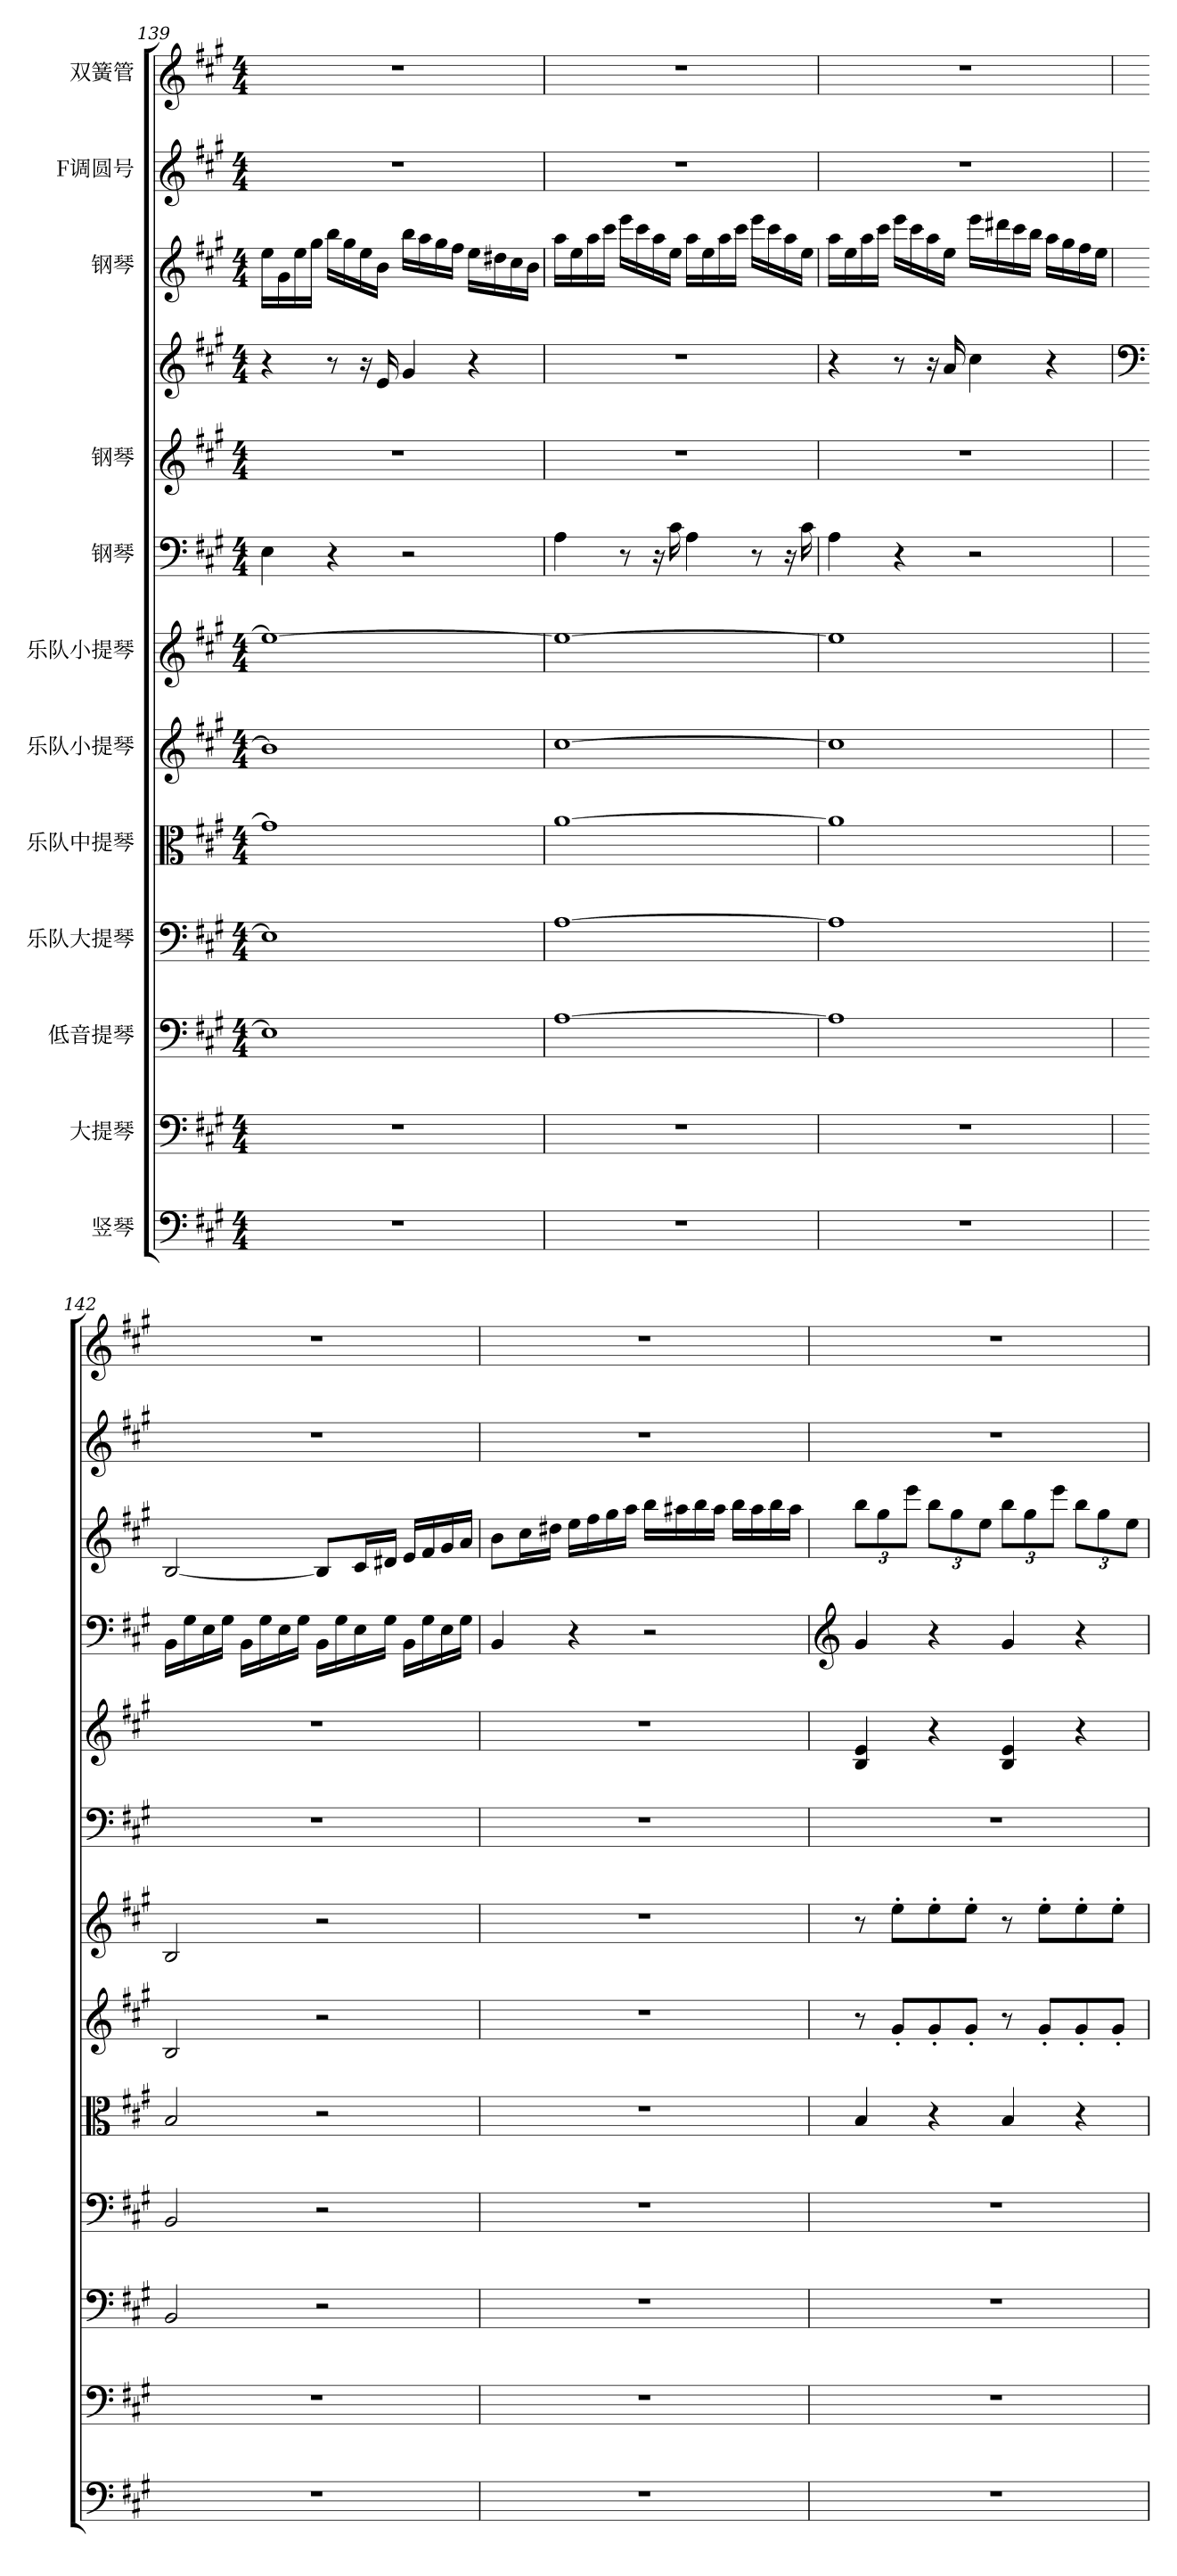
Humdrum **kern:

**kern	**kern	**kern	**kern	**kern	**kern	**kern	**kern	**kern	**kern	**kern	**kern	**kern
*part12	*part11	*part10	*part9	*part8	*part7	*part6	*part5	*part4	*part4	*part3	*part2	*part1
*staff13	*staff12	*staff11	*staff10	*staff9	*staff8	*staff7	*staff6	*staff5	*staff4	*staff3	*staff2	*staff1
*I"竖琴	*I"大提琴	*I"低音提琴	*I"乐队大提琴	*I"乐队中提琴	*I"乐队小提琴	*I"乐队小提琴	*I"钢琴	*I"钢琴	*	*I"钢琴	*I"F调圆号	*I"双簧管
*clefF4	*clefF4	*clefF4	*clefF4	*clefC3	*clefG2	*clefG2	*clefF4	*clefG2	*clefG2	*clefG2	*clefG2	*clefG2
*	*	*ITrd7c12	*	*	*	*	*	*	*	*	*ITrd4c7	*
*k[f#c#g#]	*k[f#c#g#]	*k[f#c#g#]	*k[f#c#g#]	*k[f#c#g#]	*k[f#c#g#]	*k[f#c#g#]	*k[f#c#g#]	*k[f#c#g#]	*k[f#c#g#]	*k[f#c#g#]	*k[f#c#]	*k[f#c#g#]
*M4/4	*M4/4	*M4/4	*M4/4	*M4/4	*M4/4	*M4/4	*M4/4	*M4/4	*M4/4	*M4/4	*M4/4	*M4/4
=139	=139	=139	=139	=139	=139	=139	=139	=139	=139	=139	=139	=139
1r	1r	1EE]	1E]	1g#]	1b]	1ee_	4E\	1r	4r	16ee\LL	1r	1r
.	.	.	.	.	.	.	.	.	.	16g#\	.	.
.	.	.	.	.	.	.	.	.	.	16ee\	.	.
.	.	.	.	.	.	.	.	.	.	16gg#\JJ	.	.
.	.	.	.	.	.	.	4r	.	8r	16bb\LL	.	.
.	.	.	.	.	.	.	.	.	.	16gg#\	.	.
.	.	.	.	.	.	.	.	.	16r	16ee\	.	.
.	.	.	.	.	.	.	.	.	16e/	16b\JJ	.	.
.	.	.	.	.	.	.	2r	.	4g#/	16bb\LL	.	.
.	.	.	.	.	.	.	.	.	.	16aa\	.	.
.	.	.	.	.	.	.	.	.	.	16gg#\	.	.
.	.	.	.	.	.	.	.	.	.	16ff#\JJ	.	.
.	.	.	.	.	.	.	.	.	4r	16ee\LL	.	.
.	.	.	.	.	.	.	.	.	.	16dd#X\	.	.
.	.	.	.	.	.	.	.	.	.	16cc#\	.	.
.	.	.	.	.	.	.	.	.	.	16b\JJ	.	.
!!LO:PB:g=z
=140	=140	=140	=140	=140	=140	=140	=140	=140	=140	=140	=140	=140
1r	1r	[1AA	[1A	[1a	[1cc#	1ee_	4A\	1r	1r	16aa\LL	1r	1r
.	.	.	.	.	.	.	.	.	.	16ee\	.	.
.	.	.	.	.	.	.	.	.	.	16aa\	.	.
.	.	.	.	.	.	.	.	.	.	16ccc#\JJ	.	.
.	.	.	.	.	.	.	8r	.	.	16eee\LL	.	.
.	.	.	.	.	.	.	.	.	.	16ccc#\	.	.
.	.	.	.	.	.	.	16r	.	.	16aa\	.	.
.	.	.	.	.	.	.	16c#\	.	.	16ee\JJ	.	.
.	.	.	.	.	.	.	4A\	.	.	16aa\LL	.	.
.	.	.	.	.	.	.	.	.	.	16ee\	.	.
.	.	.	.	.	.	.	.	.	.	16aa\	.	.
.	.	.	.	.	.	.	.	.	.	16ccc#\JJ	.	.
.	.	.	.	.	.	.	8r	.	.	16eee\LL	.	.
.	.	.	.	.	.	.	.	.	.	16ccc#\	.	.
.	.	.	.	.	.	.	16r	.	.	16aa\	.	.
.	.	.	.	.	.	.	16c#\	.	.	16ee\JJ	.	.
=141	=141	=141	=141	=141	=141	=141	=141	=141	=141	=141	=141	=141
1r	1r	1AA]	1A]	1a]	1cc#]	1ee]	4A\	1r	4r	16aa\LL	1r	1r
.	.	.	.	.	.	.	.	.	.	16ee\	.	.
.	.	.	.	.	.	.	.	.	.	16aa\	.	.
.	.	.	.	.	.	.	.	.	.	16ccc#\JJ	.	.
.	.	.	.	.	.	.	4r	.	8r	16eee\LL	.	.
.	.	.	.	.	.	.	.	.	.	16ccc#\	.	.
.	.	.	.	.	.	.	.	.	16r	16aa\	.	.
.	.	.	.	.	.	.	.	.	16a/	16ee\JJ	.	.
.	.	.	.	.	.	.	2r	.	4cc#\	16eee\LL	.	.
.	.	.	.	.	.	.	.	.	.	16ddd#X\	.	.
.	.	.	.	.	.	.	.	.	.	16ccc#\	.	.
.	.	.	.	.	.	.	.	.	.	16bb\JJ	.	.
.	.	.	.	.	.	.	.	.	4r	16aa\LL	.	.
.	.	.	.	.	.	.	.	.	.	16gg#\	.	.
.	.	.	.	.	.	.	.	.	.	16ff#\	.	.
.	.	.	.	.	.	.	.	.	.	16ee\JJ	.	.
!!LO:PB:g=z
=142	=142	=142	=142	=142	=142	=142	=142	=142	=142	=142	=142	=142
*	*	*	*	*	*	*	*	*	*clefF4	*	*	*
1r	1r	2BBB/	2BB/	2B/	2B/	2B/	1r	1r	16BB\LL	[2B/	1r	1r
.	.	.	.	.	.	.	.	.	16G#\	.	.	.
.	.	.	.	.	.	.	.	.	16E\	.	.	.
.	.	.	.	.	.	.	.	.	16G#\JJ	.	.	.
.	.	.	.	.	.	.	.	.	16BB\LL	.	.	.
.	.	.	.	.	.	.	.	.	16G#\	.	.	.
.	.	.	.	.	.	.	.	.	16E\	.	.	.
.	.	.	.	.	.	.	.	.	16G#\JJ	.	.	.
.	.	2r	2r	2r	2r	2r	.	.	16BB\LL	8B/L]	.	.
.	.	.	.	.	.	.	.	.	16G#\	.	.	.
.	.	.	.	.	.	.	.	.	16E\	16c#/L	.	.
.	.	.	.	.	.	.	.	.	16G#\JJ	16d#X/JJ	.	.
.	.	.	.	.	.	.	.	.	16BB\LL	16e/LL	.	.
.	.	.	.	.	.	.	.	.	16G#\	16f#/	.	.
.	.	.	.	.	.	.	.	.	16E\	16g#/	.	.
.	.	.	.	.	.	.	.	.	16G#\JJ	16a/JJ	.	.
=143	=143	=143	=143	=143	=143	=143	=143	=143	=143	=143	=143	=143
1r	1r	1r	1r	1r	1r	1r	1r	1r	4BB/	8b\L	1r	1r
.	.	.	.	.	.	.	.	.	.	16cc#\L	.	.
.	.	.	.	.	.	.	.	.	.	16dd#X\JJ	.	.
.	.	.	.	.	.	.	.	.	4r	16ee\LL	.	.
.	.	.	.	.	.	.	.	.	.	16ff#\	.	.
.	.	.	.	.	.	.	.	.	.	16gg#\	.	.
.	.	.	.	.	.	.	.	.	.	16aa\JJ	.	.
.	.	.	.	.	.	.	.	.	2r	16bb\LL	.	.
.	.	.	.	.	.	.	.	.	.	16aa#X\	.	.
.	.	.	.	.	.	.	.	.	.	16bb\	.	.
.	.	.	.	.	.	.	.	.	.	16aa#\JJ	.	.
.	.	.	.	.	.	.	.	.	.	16bb\LL	.	.
.	.	.	.	.	.	.	.	.	.	16aa#\	.	.
.	.	.	.	.	.	.	.	.	.	16bb\	.	.
.	.	.	.	.	.	.	.	.	.	16aa#\JJ	.	.
!!LO:PB:g=z
=144	=144	=144	=144	=144	=144	=144	=144	=144	=144	=144	=144	=144
*	*	*	*	*	*	*	*	*	*clefG2	*	*	*
*	*	*	*	*	*	*	*	*	*	*Xbrackettup	*	*
1r	1r	1r	1r	4B/	8r	8r	1r	4B/ 4e/	4g#/	12bb\L	1r	1r
.	.	.	.	.	.	.	.	.	.	12gg#\	.	.
.	.	.	.	.	8g#'/L	8ee'\L	.	.	.	.	.	.
.	.	.	.	.	.	.	.	.	.	12eee\J	.	.
.	.	.	.	4r	8g#'/	8ee'\	.	4r	4r	12bb\L	.	.
.	.	.	.	.	.	.	.	.	.	12gg#\	.	.
.	.	.	.	.	8g#'/J	8ee'\J	.	.	.	.	.	.
.	.	.	.	.	.	.	.	.	.	12ee\J	.	.
.	.	.	.	4B/	8r	8r	.	4B/ 4e/	4g#/	12bb\L	.	.
.	.	.	.	.	.	.	.	.	.	12gg#\	.	.
.	.	.	.	.	8g#'/L	8ee'\L	.	.	.	.	.	.
.	.	.	.	.	.	.	.	.	.	12eee\J	.	.
.	.	.	.	4r	8g#'/	8ee'\	.	4r	4r	12bb\L	.	.
.	.	.	.	.	.	.	.	.	.	12gg#\	.	.
.	.	.	.	.	8g#'/J	8ee'\J	.	.	.	.	.	.
.	.	.	.	.	.	.	.	.	.	12ee\J	.	.
=	=	=	=	=	=	=	=	=	=	=	=	=
*-	*-	*-	*-	*-	*-	*-	*-	*-	*-	*-	*-	*-
